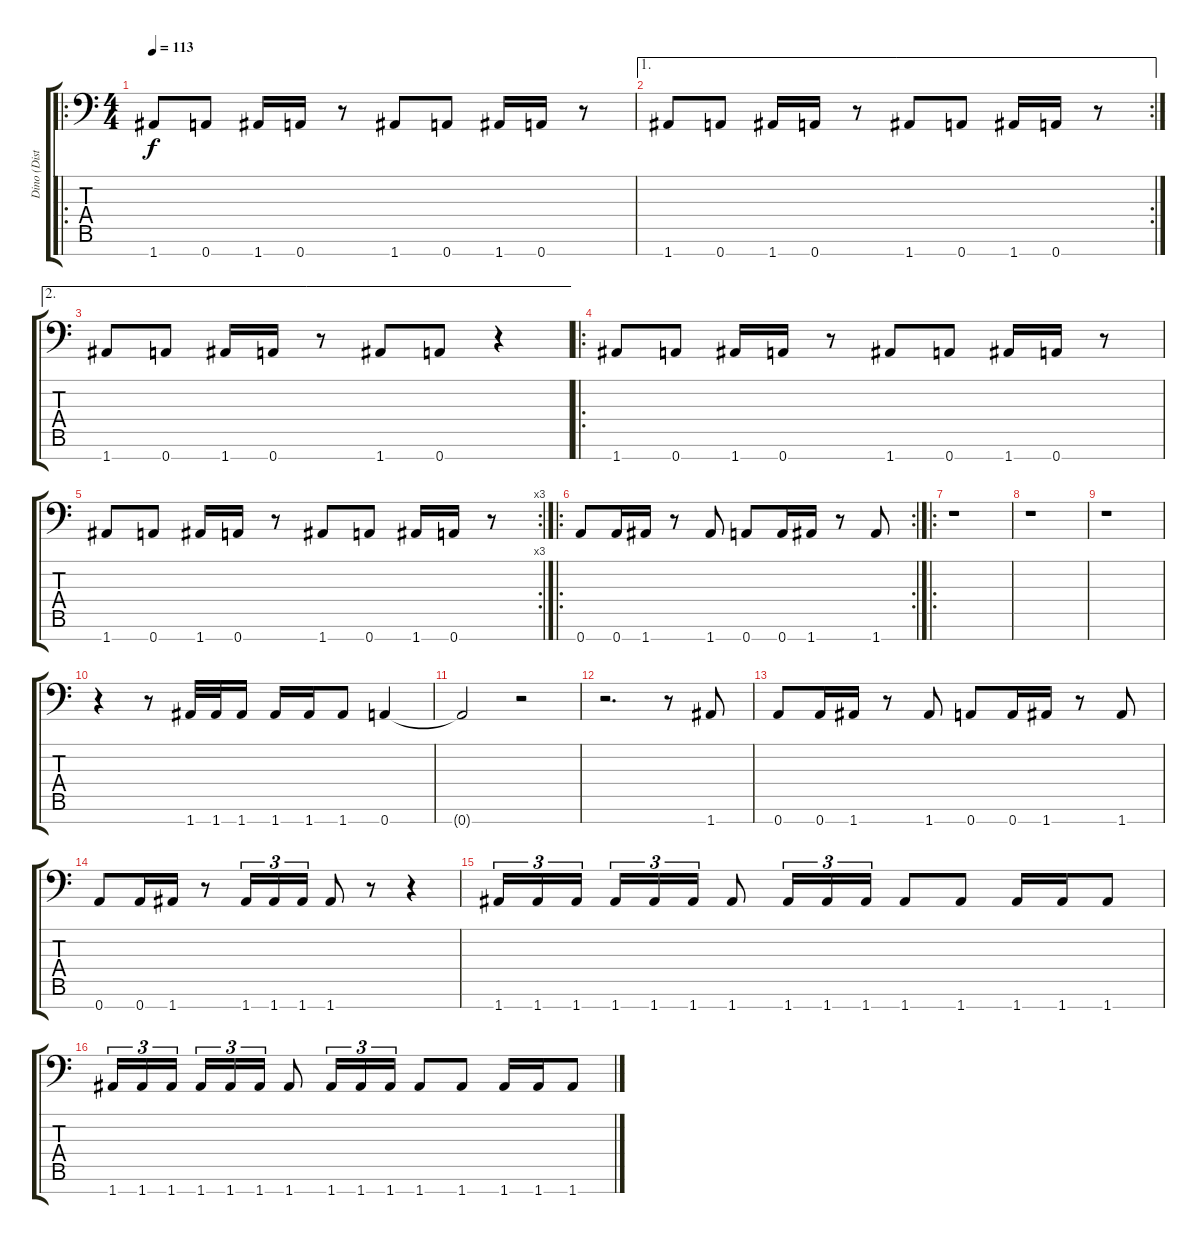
\track ("Dino (Disto 7-strings Gtr)" "Dino (Dist") {instrument distortionguitar}
\staff {score tabs}
\tuning (D4 A3 F3 C3 G2 D2 A1) {hide}
\ro
\ts (4 4)
\tempo 113
\clef f4
\ks c
1.7.8{dy f instrument distortionguitar} 0.7.8 1.7.16 0.7.16 r.8 1.7.8 0.7.8 1.7.16 0.7.16 r.8 |
\ae 1
\rc 2
1.7.8 0.7.8 1.7.16 0.7.16 r.8 1.7.8 0.7.8 1.7.16 0.7.16 r.8 |
\ae 2
1.7.8 0.7.8 1.7.16 0.7.16 r.8 1.7.8 0.7.8 r.4 |
\ro
1.7.8 0.7.8 1.7.16 0.7.16 r.8 1.7.8 0.7.8 1.7.16 0.7.16 r.8 |
\rc 3
1.7.8 0.7.8 1.7.16 0.7.16 r.8 1.7.8 0.7.8 1.7.16 0.7.16 r.8 |
\ro
\rc 2
0.7.8 0.7.16 1.7.16 r.8 1.7.8 0.7.8 0.7.16 1.7.16 r.8 1.7.8 |
\ro
r.1 |
r.1 |
r.1 |
r.4 r.8 1.7.32 1.7.32 1.7.16 1.7.16 1.7.16 1.7.8 0.7.4 |
0.7{t}.2 r.2 |
r.2{d} r.8 1.7.8 |
0.7.8 0.7.16 1.7.16 r.8 1.7.8 0.7.8 0.7.16 1.7.16 r.8 1.7.8 |
0.7.8 0.7.16 1.7.16 r.8 1.7.16{tu (3 2)} 1.7.16{tu (3 2)} 1.7.16{tu (3 2)} 1.7.8 r.8 r.4 |
1.7.16{tu (3 2)} 1.7.16{tu (3 2)} 1.7.16{tu (3 2)} 1.7.16{tu (3 2)} 1.7.16{tu (3 2)} 1.7.16{tu (3 2)} 1.7.8 1.7.16{tu (3 2)} 1.7.16{tu (3 2)} 1.7.16{tu (3 2)} 1.7.8 1.7.8 1.7.16 1.7.16 1.7.8 |
1.7.16{tu (3 2)} 1.7.16{tu (3 2)} 1.7.16{tu (3 2)} 1.7.16{tu (3 2)} 1.7.16{tu (3 2)} 1.7.16{tu (3 2)} 1.7.8 1.7.16{tu (3 2)} 1.7.16{tu (3 2)} 1.7.16{tu (3 2)} 1.7.8 1.7.8 1.7.16 1.7.16 1.7.8
